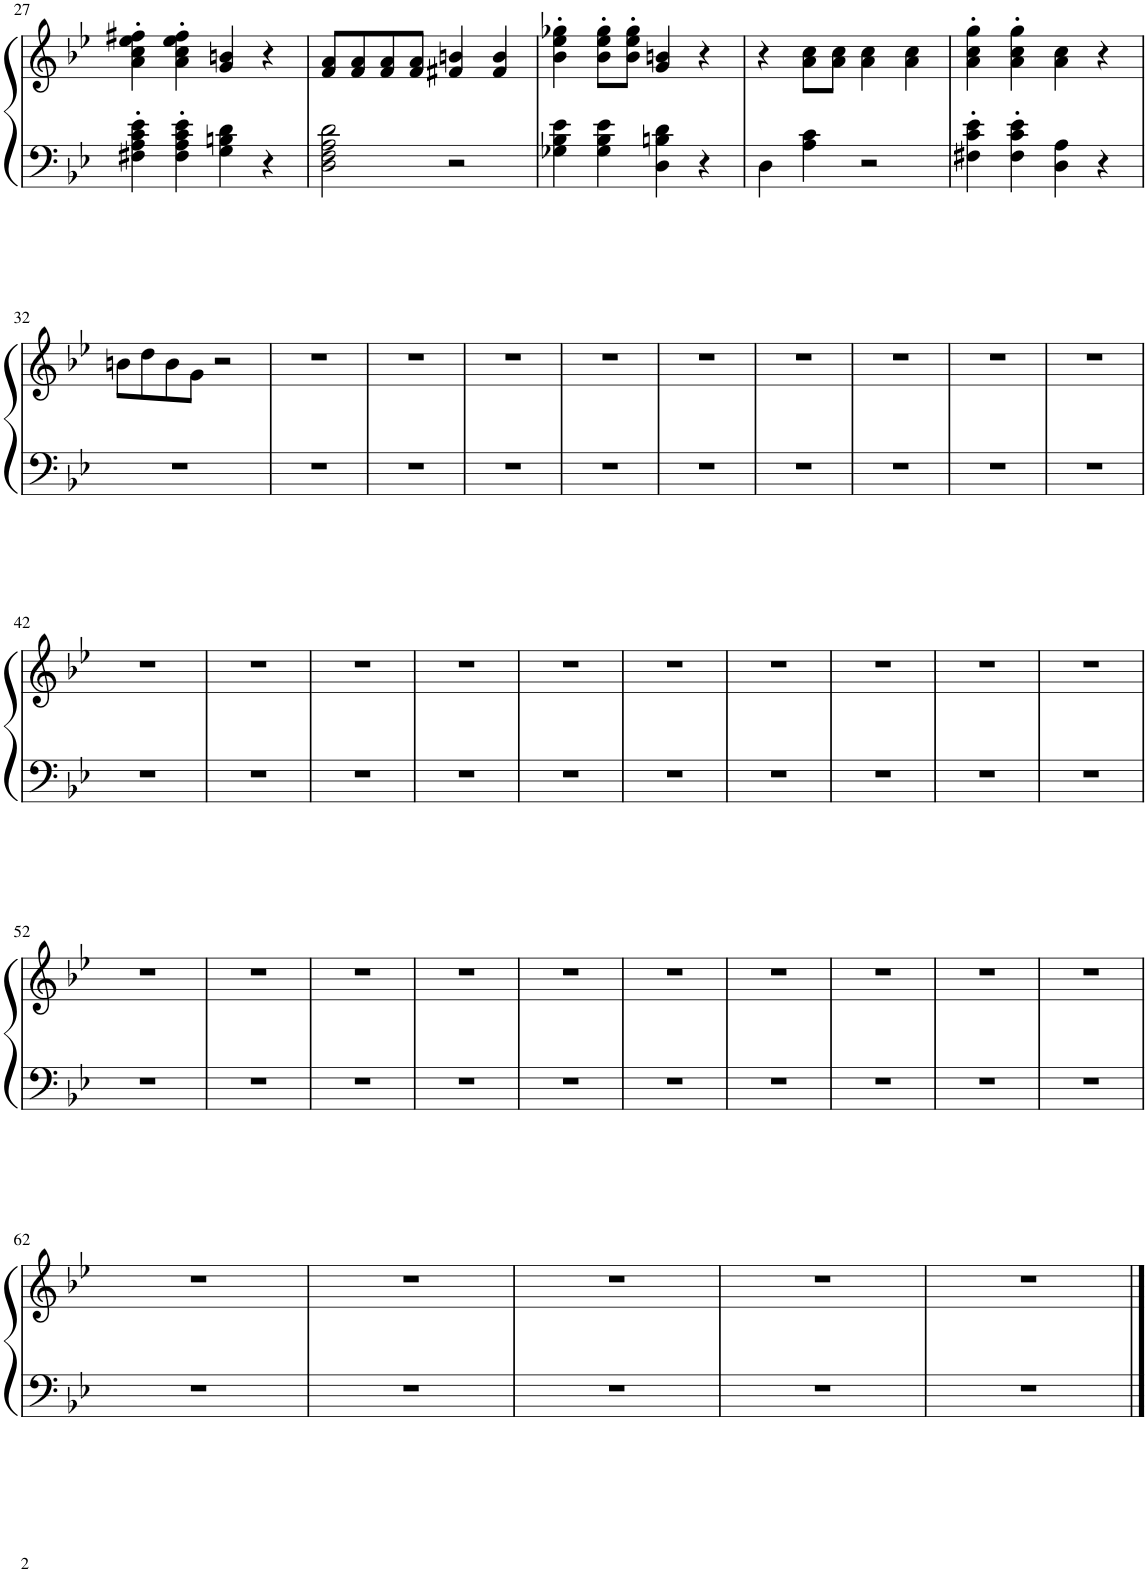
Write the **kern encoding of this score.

**kern	**kern
*part1	*part1
*staff2	*staff1
*I"Piano	*
*I'Pno.	*
!!LO:PB:g=z
*clefF4	*clefG2
*k[b-e-]	*k[b-e-]
*M4/4	*M4/4
=27	=27
4F#X\' 4A\' 4c\' 4e-\'	4a\' 4cc\' 4ee-\' 4ff#X\'
4F#\' 4A\' 4c\' 4e-\'	4a\' 4cc\' 4ee-\' 4ff#\'
4G\ 4Bn\ 4d\	4g/ 4bn/
4r	4r
=28	=28
2D\ 2F\ 2A\ 2d\	8f/ 8a/L
.	8f/ 8a/
.	8f/ 8a/
.	8f/ 8a/J
2r	4f#X/ 4bn/
.	4f#/ 4b/
=29	=29
4G-X\ 4B-\ 4e-\	4b-\' 4ee-\' 4gg-X\'
4G-\ 4B-\ 4e-\	8b-\' 8ee-\' 8gg-\'L
.	8b-\' 8ee-\' 8gg-\'J
4D\ 4Bn\ 4d\	4g/ 4bn/
4r	4r
=30	=30
4D\	4r
4A\ 4c\	8a\ 8cc\L
.	8a\ 8cc\J
2r	4a\ 4cc\
.	4a\ 4cc\
=31	=31
4F#X\' 4c\' 4e-\'	4a\' 4cc\' 4gg\'
4F#\' 4c\' 4e-\'	4a\' 4cc\' 4gg\'
4D\ 4A\	4a\ 4cc\
4r	4r
!!LO:LB:g=z
=32	=32
1r	8bn\L
.	8dd\
.	8b\
.	8g\J
.	2r
=33	=33
1r	1r
=34	=34
1r	1r
=35	=35
1r	1r
=36	=36
1r	1r
=37	=37
1r	1r
=38	=38
1r	1r
=39	=39
1r	1r
=40	=40
1r	1r
=41	=41
1r	1r
!!LO:LB:g=z
=42	=42
1r	1r
=43	=43
1r	1r
=44	=44
1r	1r
=45	=45
1r	1r
=46	=46
1r	1r
=47	=47
1r	1r
=48	=48
1r	1r
=49	=49
1r	1r
=50	=50
1r	1r
=51	=51
1r	1r
!!LO:LB:g=z
=52	=52
1r	1r
=53	=53
1r	1r
=54	=54
1r	1r
=55	=55
1r	1r
=56	=56
1r	1r
=57	=57
1r	1r
=58	=58
1r	1r
=59	=59
1r	1r
=60	=60
1r	1r
=61	=61
1r	1r
!!LO:LB:g=z
=62	=62
1r	1r
=63	=63
1r	1r
=64	=64
1r	1r
=65	=65
1r	1r
=66	=66
1r	1r
==	==
*-	*-
